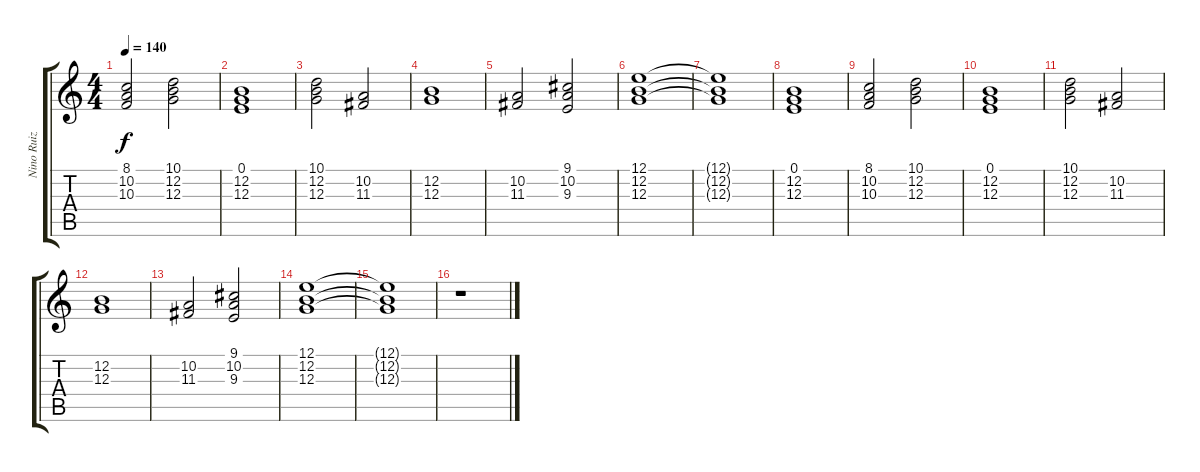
\track ("Nino Ruiz" "Nino Ruiz") {instrument synthstrings1}
\staff {score tabs}
\tuning (E4 B3 G3 D3 A2 E2) {hide}
\ts (4 4)
\tempo 140
\clef g2
\ks c
(8.1 10.2 10.3).2{dy f} (10.1 12.2 12.3).2 |
(0.1 12.2 12.3).1 |
(10.1 12.2 12.3).2 (10.2 11.3).2 |
(12.2 12.3).1 |
(10.2 11.3).2 (9.1 10.2 9.3).2 |
(12.1 12.2 12.3).1 |
(12.1{t} 12.2{t} 12.3{t}).1 |
(0.1 12.2 12.3).1{volume 11 instrument choiraahs} |
(8.1 10.2 10.3).2 (10.1 12.2 12.3).2 |
(0.1 12.2 12.3).1 |
(10.1 12.2 12.3).2 (10.2 11.3).2 |
(12.2 12.3).1 |
(10.2 11.3).2 (9.1 10.2 9.3).2 |
(12.1 12.2 12.3).1 |
(12.1{t} 12.2{t} 12.3{t}).1 |
r.1
